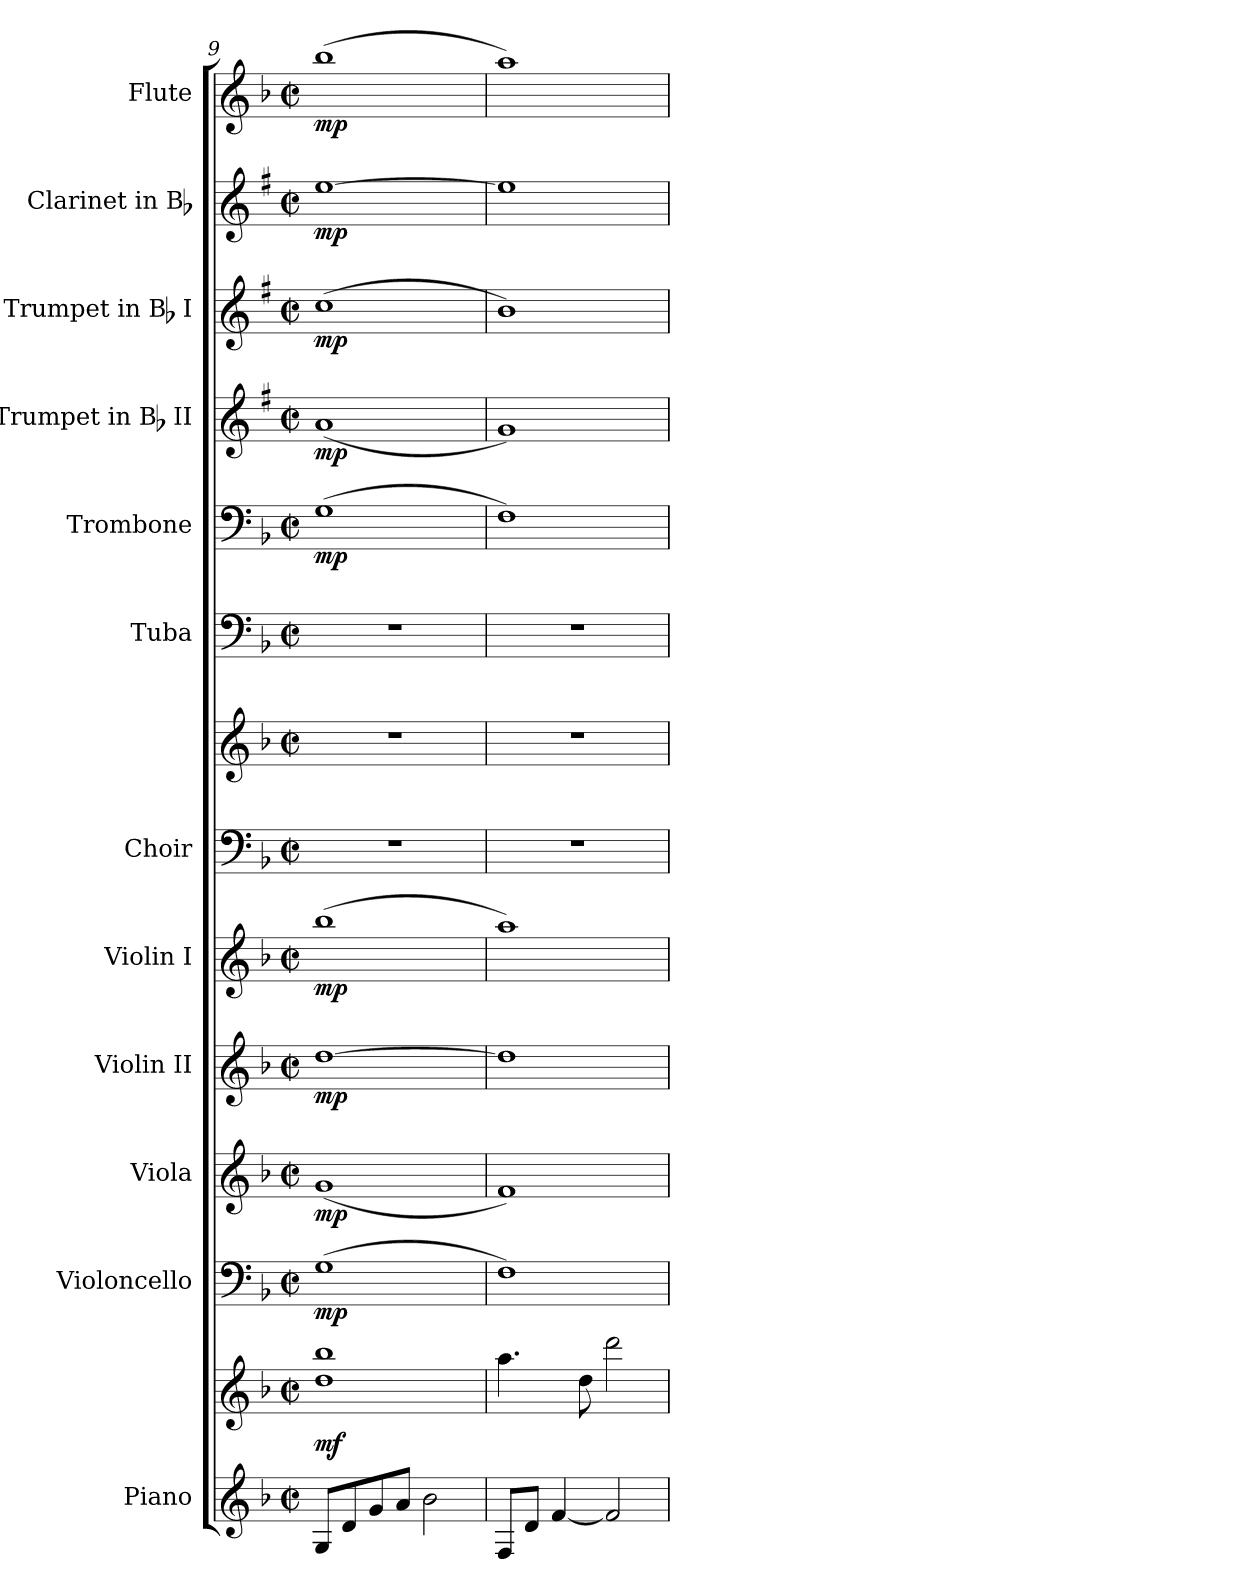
**kern	**kern	**dynam	**kern	**dynam	**kern	**dynam	**kern	**dynam	**kern	**dynam	**kern	**kern	**kern	**kern	**dynam	**kern	**dynam	**kern	**dynam	**kern	**dynam	**kern	**dynam
*part12	*part12	*part12	*part11	*part11	*part10	*part10	*part9	*part9	*part8	*part8	*part7	*part7	*part6	*part5	*part5	*part4	*part4	*part3	*part3	*part2	*part2	*part1	*part1
*staff14	*staff13	*staff13/14	*staff12	*staff12	*staff11	*staff11	*staff10	*staff10	*staff9	*staff9	*staff8	*staff7	*staff6	*staff5	*staff5	*staff4	*staff4	*staff3	*staff3	*staff2	*staff2	*staff1	*staff1
*I"Piano	*	*	*I"Violoncello	*	*I"Viola	*	*I"Violin II	*	*I"Violin I	*	*I"Choir	*	*I"Tuba	*I"Trombone	*	*I"Trumpet in Bb II	*	*I"Trumpet in Bb I	*	*I"Clarinet in Bb	*	*I"Flute	*
*	*	*	*	*	*	*	*	*	*	*	*	*	*I'Tba.	*I'Tbn.	*	*I'Tpt.	*	*I'Tpt.	*	*I'Cl.	*	*I'Fl.	*
!!LO:PB:g=z
*clefG2	*clefG2	*	*clefF4	*	*clefG2	*	*clefG2	*	*clefG2	*	*clefF4	*clefG2	*clefF4	*clefF4	*	*clefG2	*	*clefG2	*	*clefG2	*	*clefG2	*
*	*	*	*	*	*	*	*	*	*	*	*	*	*	*	*	*ITrd1c2	*	*ITrd1c2	*	*ITrd1c2	*	*	*
*k[b-]	*k[b-]	*	*k[b-]	*	*k[b-]	*	*k[b-]	*	*k[b-]	*	*k[b-]	*k[b-]	*k[b-]	*k[b-]	*	*k[b-]	*	*k[b-]	*	*k[b-]	*	*k[b-]	*
*d:	*d:	*	*d:	*	*d:	*	*d:	*	*d:	*	*d:	*d:	*d:	*d:	*	*d:	*	*d:	*	*d:	*	*d:	*
*M2/2	*M2/2	*	*M2/2	*	*M2/2	*	*M2/2	*	*M2/2	*	*M2/2	*M2/2	*M2/2	*M2/2	*	*M2/2	*	*M2/2	*	*M2/2	*	*M2/2	*
*met(c|)	*met(c|)	*	*met(c|)	*	*met(c|)	*	*met(c|)	*	*met(c|)	*	*met(c|)	*met(c|)	*met(c|)	*met(c|)	*	*met(c|)	*	*met(c|)	*	*met(c|)	*	*met(c|)	*
=9	=9	=9	=9	=9	=9	=9	=9	=9	=9	=9	=9	=9	=9	=9	=9	=9	=9	=9	=9	=9	=9	=9	=9
8Gi/L	1ddi 1bb-i	mf	(1Gi	mp	(1gi	mp	[>1ddi	mp	(1bb-i	mp	1r	1r	1r	(1Gi	mp	(1gi	mp	(1b-i	mp	[>1ddi	mp	(1bb-i	mp
8di/	.	.	.	.	.	.	.	.	.	.	.	.	.	.	.	.	.	.	.	.	.	.	.
8gi/	.	.	.	.	.	.	.	.	.	.	.	.	.	.	.	.	.	.	.	.	.	.	.
8ai/J	.	.	.	.	.	.	.	.	.	.	.	.	.	.	.	.	.	.	.	.	.	.	.
2b-i\	.	.	.	.	.	.	.	.	.	.	.	.	.	.	.	.	.	.	.	.	.	.	.
=10	=10	=10	=10	=10	=10	=10	=10	=10	=10	=10	=10	=10	=10	=10	=10	=10	=10	=10	=10	=10	=10	=10	=10
8Fi/L	4.aai\	.	1Fi)	.	1fi)	.	1ddi]	.	1aai)	.	1r	1r	1r	1Fi)	.	1fi)	.	1ai)	.	1ddi]	.	1aai)	.
8di/J	.	.	.	.	.	.	.	.	.	.	.	.	.	.	.	.	.	.	.	.	.	.	.
[<4fi/	.	.	.	.	.	.	.	.	.	.	.	.	.	.	.	.	.	.	.	.	.	.	.
.	8ddi\	.	.	.	.	.	.	.	.	.	.	.	.	.	.	.	.	.	.	.	.	.	.
2fi/]	2dddi\	.	.	.	.	.	.	.	.	.	.	.	.	.	.	.	.	.	.	.	.	.	.
=	=	=	=	=	=	=	=	=	=	=	=	=	=	=	=	=	=	=	=	=	=	=	=
*-	*-	*-	*-	*-	*-	*-	*-	*-	*-	*-	*-	*-	*-	*-	*-	*-	*-	*-	*-	*-	*-	*-	*-
